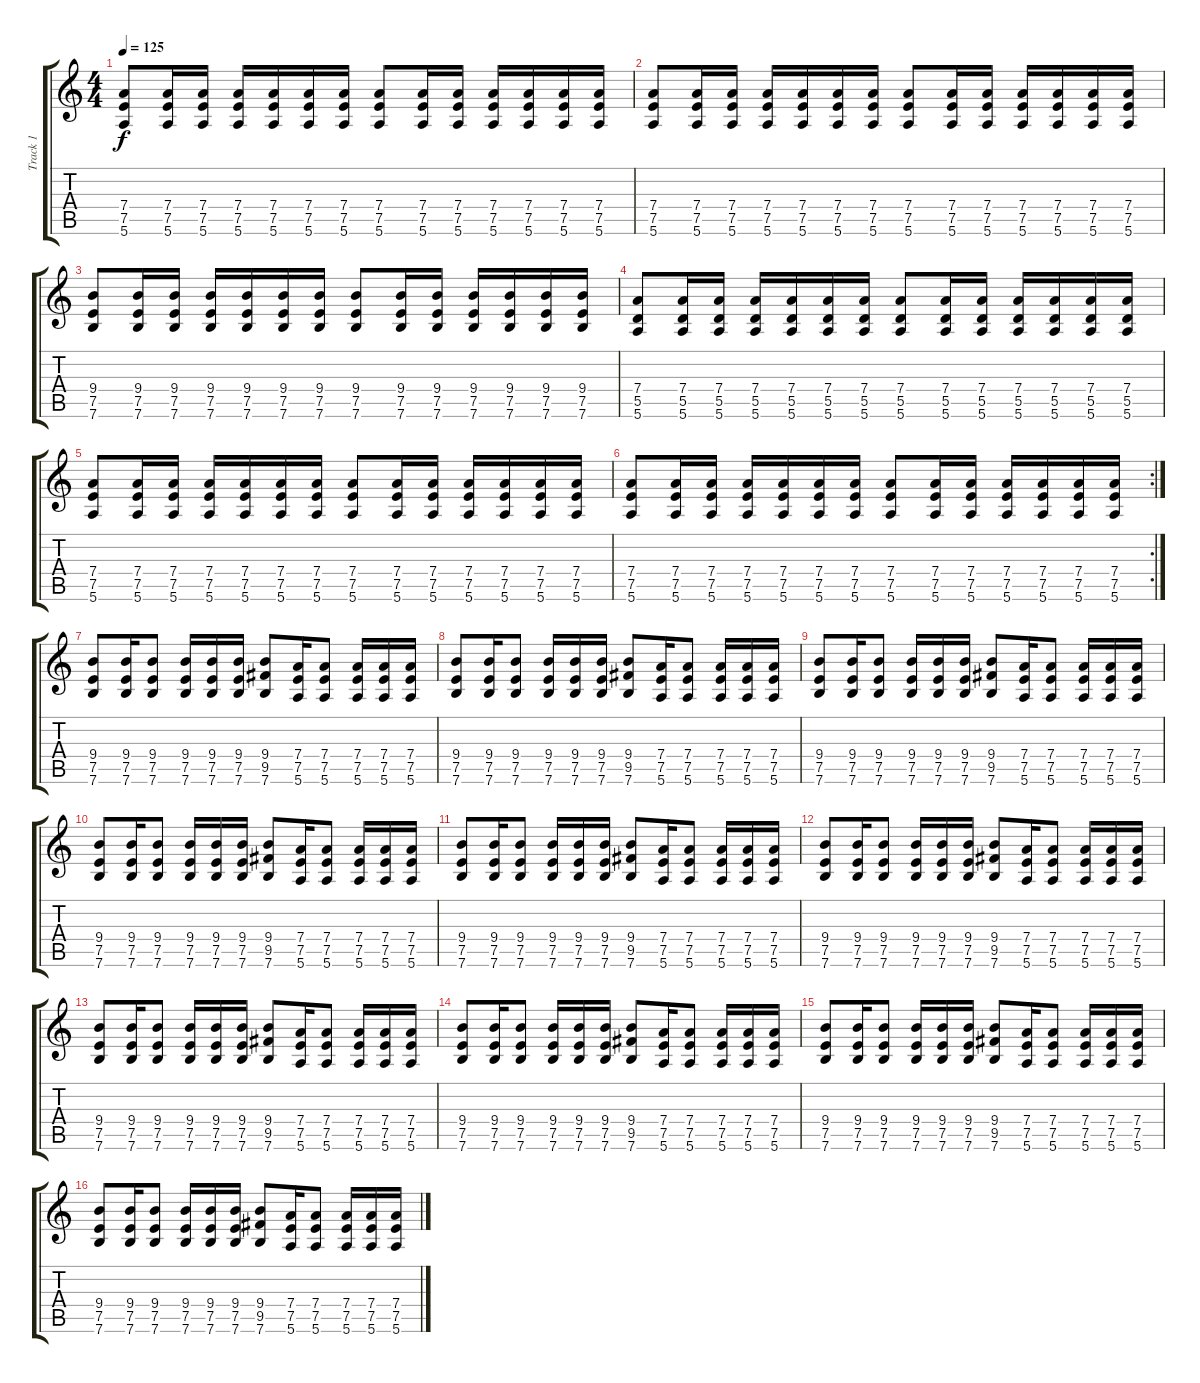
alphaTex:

\track ("Track 1" "Track 1") {instrument overdrivenguitar}
\staff {score tabs}
\tuning (E4 B3 G3 D3 A2 E2) {hide}
\ts (4 4)
\tempo 125
\clef g2
\ks c
(7.4 7.5 5.6).8{dy f} (7.4 7.5 5.6).16 (7.4 7.5 5.6).16 (7.4 7.5 5.6).16 (7.4 7.5 5.6).16 (7.4 7.5 5.6).16 (7.4 7.5 5.6).16 (7.4 7.5 5.6).8 (7.4 7.5 5.6).16 (7.4 7.5 5.6).16 (7.4 7.5 5.6).16 (7.4 7.5 5.6).16 (7.4 7.5 5.6).16 (7.4 7.5 5.6).16 |
(7.4 7.5 5.6).8 (7.4 7.5 5.6).16 (7.4 7.5 5.6).16 (7.4 7.5 5.6).16 (7.4 7.5 5.6).16 (7.4 7.5 5.6).16 (7.4 7.5 5.6).16 (7.4 7.5 5.6).8 (7.4 7.5 5.6).16 (7.4 7.5 5.6).16 (7.4 7.5 5.6).16 (7.4 7.5 5.6).16 (7.4 7.5 5.6).16 (7.4 7.5 5.6).16 |
(9.4 7.5 7.6).8 (9.4 7.5 7.6).16 (9.4 7.5 7.6).16 (9.4 7.5 7.6).16 (9.4 7.5 7.6).16 (9.4 7.5 7.6).16 (9.4 7.5 7.6).16 (9.4 7.5 7.6).8 (9.4 7.5 7.6).16 (9.4 7.5 7.6).16 (9.4 7.5 7.6).16 (9.4 7.5 7.6).16 (9.4 7.5 7.6).16 (9.4 7.5 7.6).16 |
(7.4 5.5 5.6).8 (7.4 5.5 5.6).16 (7.4 5.5 5.6).16 (7.4 5.5 5.6).16 (7.4 5.5 5.6).16 (7.4 5.5 5.6).16 (7.4 5.5 5.6).16 (7.4 5.5 5.6).8 (7.4 5.5 5.6).16 (7.4 5.5 5.6).16 (7.4 5.5 5.6).16 (7.4 5.5 5.6).16 (7.4 5.5 5.6).16 (7.4 5.5 5.6).16 |
(7.4 7.5 5.6).8 (7.4 7.5 5.6).16 (7.4 7.5 5.6).16 (7.4 7.5 5.6).16 (7.4 7.5 5.6).16 (7.4 7.5 5.6).16 (7.4 7.5 5.6).16 (7.4 7.5 5.6).8 (7.4 7.5 5.6).16 (7.4 7.5 5.6).16 (7.4 7.5 5.6).16 (7.4 7.5 5.6).16 (7.4 7.5 5.6).16 (7.4 7.5 5.6).16 |
\rc 2
(7.4 7.5 5.6).8 (7.4 7.5 5.6).16 (7.4 7.5 5.6).16 (7.4 7.5 5.6).16 (7.4 7.5 5.6).16 (7.4 7.5 5.6).16 (7.4 7.5 5.6).16 (7.4 7.5 5.6).8 (7.4 7.5 5.6).16 (7.4 7.5 5.6).16 (7.4 7.5 5.6).16 (7.4 7.5 5.6).16 (7.4 7.5 5.6).16 (7.4 7.5 5.6).16 |
(9.4 7.5 7.6).8 (9.4 7.5 7.6).16 (9.4 7.5 7.6).8 (9.4 7.5 7.6).16 (9.4 7.5 7.6).16 (9.4 7.5 7.6).16 (9.4 9.5 7.6).8 (7.4 7.5 5.6).16 (7.4 7.5 5.6).8 (7.4 7.5 5.6).16 (7.4 7.5 5.6).16 (7.4 7.5 5.6).16 |
(9.4 7.5 7.6).8 (9.4 7.5 7.6).16 (9.4 7.5 7.6).8 (9.4 7.5 7.6).16 (9.4 7.5 7.6).16 (9.4 7.5 7.6).16 (9.4 9.5 7.6).8 (7.4 7.5 5.6).16 (7.4 7.5 5.6).8 (7.4 7.5 5.6).16 (7.4 7.5 5.6).16 (7.4 7.5 5.6).16 |
(9.4 7.5 7.6).8 (9.4 7.5 7.6).16 (9.4 7.5 7.6).8 (9.4 7.5 7.6).16 (9.4 7.5 7.6).16 (9.4 7.5 7.6).16 (9.4 9.5 7.6).8 (7.4 7.5 5.6).16 (7.4 7.5 5.6).8 (7.4 7.5 5.6).16 (7.4 7.5 5.6).16 (7.4 7.5 5.6).16 |
(9.4 7.5 7.6).8 (9.4 7.5 7.6).16 (9.4 7.5 7.6).8 (9.4 7.5 7.6).16 (9.4 7.5 7.6).16 (9.4 7.5 7.6).16 (9.4 9.5 7.6).8 (7.4 7.5 5.6).16 (7.4 7.5 5.6).8 (7.4 7.5 5.6).16 (7.4 7.5 5.6).16 (7.4 7.5 5.6).16 |
(9.4 7.5 7.6).8 (9.4 7.5 7.6).16 (9.4 7.5 7.6).8 (9.4 7.5 7.6).16 (9.4 7.5 7.6).16 (9.4 7.5 7.6).16 (9.4 9.5 7.6).8 (7.4 7.5 5.6).16 (7.4 7.5 5.6).8 (7.4 7.5 5.6).16 (7.4 7.5 5.6).16 (7.4 7.5 5.6).16 |
(9.4 7.5 7.6).8 (9.4 7.5 7.6).16 (9.4 7.5 7.6).8 (9.4 7.5 7.6).16 (9.4 7.5 7.6).16 (9.4 7.5 7.6).16 (9.4 9.5 7.6).8 (7.4 7.5 5.6).16 (7.4 7.5 5.6).8 (7.4 7.5 5.6).16 (7.4 7.5 5.6).16 (7.4 7.5 5.6).16 |
(9.4 7.5 7.6).8 (9.4 7.5 7.6).16 (9.4 7.5 7.6).8 (9.4 7.5 7.6).16 (9.4 7.5 7.6).16 (9.4 7.5 7.6).16 (9.4 9.5 7.6).8 (7.4 7.5 5.6).16 (7.4 7.5 5.6).8 (7.4 7.5 5.6).16 (7.4 7.5 5.6).16 (7.4 7.5 5.6).16 |
(9.4 7.5 7.6).8 (9.4 7.5 7.6).16 (9.4 7.5 7.6).8 (9.4 7.5 7.6).16 (9.4 7.5 7.6).16 (9.4 7.5 7.6).16 (9.4 9.5 7.6).8 (7.4 7.5 5.6).16 (7.4 7.5 5.6).8 (7.4 7.5 5.6).16 (7.4 7.5 5.6).16 (7.4 7.5 5.6).16 |
(9.4 7.5 7.6).8 (9.4 7.5 7.6).16 (9.4 7.5 7.6).8 (9.4 7.5 7.6).16 (9.4 7.5 7.6).16 (9.4 7.5 7.6).16 (9.4 9.5 7.6).8 (7.4 7.5 5.6).16 (7.4 7.5 5.6).8 (7.4 7.5 5.6).16 (7.4 7.5 5.6).16 (7.4 7.5 5.6).16 |
(9.4 7.5 7.6).8 (9.4 7.5 7.6).16 (9.4 7.5 7.6).8 (9.4 7.5 7.6).16 (9.4 7.5 7.6).16 (9.4 7.5 7.6).16 (9.4 9.5 7.6).8 (7.4 7.5 5.6).16 (7.4 7.5 5.6).8 (7.4 7.5 5.6).16 (7.4 7.5 5.6).16 (7.4 7.5 5.6).16
